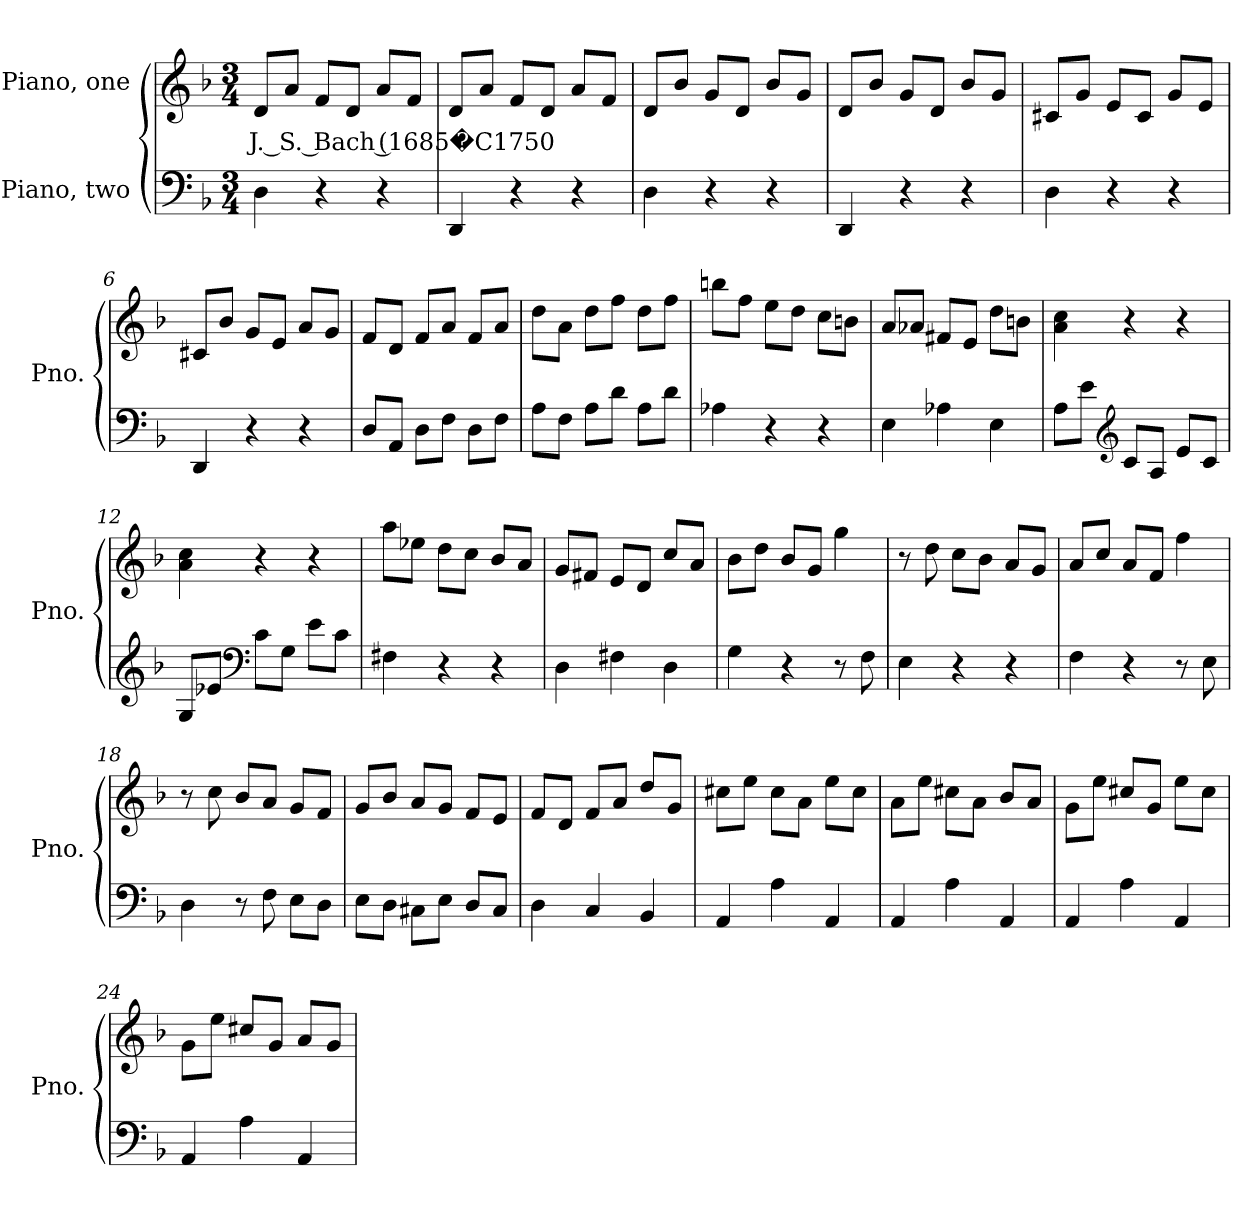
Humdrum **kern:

**kern	**kern	**text
*part2	*part1	*part1
*staff2	*staff1	*staff1
*I"Piano, two	*I"Piano, one	*
*I'Pno.	*I'Pno.	*
*clefF4	*clefG2	*
*k[b-]	*k[b-]	*
*M3/4	*M3/4	*
*MM140	*MM140	*
=1	=1	=1
!	!	!LO:LY:b
4D\	8d/L	J. S. Bach (1685�C1750
.	8a/J	.
4r	8f/L	.
.	8d/J	.
4r	8a/L	.
.	8f/J	.
=2	=2	=2
4DD/	8d/L	.
.	8a/J	.
4r	8f/L	.
.	8d/J	.
4r	8a/L	.
.	8f/J	.
=3	=3	=3
4D\	8d/L	.
.	8b-/J	.
4r	8g/L	.
.	8d/J	.
4r	8b-/L	.
.	8g/J	.
=4	=4	=4
4DD/	8d/L	.
.	8b-/J	.
4r	8g/L	.
.	8d/J	.
4r	8b-/L	.
.	8g/J	.
!!LO:LB:g=z
=5	=5	=5
4D\	8c#X/L	.
.	8g/J	.
4r	8e/L	.
.	8c#/J	.
4r	8g/L	.
.	8e/J	.
=6	=6	=6
4DD/	8c#X/L	.
.	8b-/J	.
4r	8g/L	.
.	8e/J	.
4r	8a/L	.
.	8g/J	.
=7	=7	=7
8D/L	8f/L	.
8AA/J	8d/J	.
8D\L	8f/L	.
8F\J	8a/J	.
8D\L	8f/L	.
8F\J	8a/J	.
=8	=8	=8
8A\L	8dd\L	.
8F\J	8a\J	.
8A\L	8dd\L	.
8d\J	8ff\J	.
8A\L	8dd\L	.
8d\J	8ff\J	.
=9	=9	=9
4A-X\	8bbn\L	.
.	8ff\J	.
4r	8ee\L	.
.	8dd\J	.
4r	8cc\L	.
.	8bn\J	.
=10	=10	=10
4E\	8a/L	.
.	8a-X/J	.
4A-X\	8f#X/L	.
.	8e/J	.
4E\	8dd\L	.
.	8bn\J	.
!!LO:LB:g=z
=11	=11	=11
8A\L	4a\ 4cc\	.
8e\J	.	.
*clefG2	*	*
8c/L	4r	.
8A/J	.	.
8e/L	4r	.
8c/J	.	.
=12	=12	=12
8G/L	4a\ 4cc\	.
8e-X/J	.	.
*clefF4	*	*
8c\L	4r	.
8G\J	.	.
8e-\L	4r	.
8c\J	.	.
=13	=13	=13
4F#X\	8aa\L	.
.	8ee-X\J	.
4r	8dd\L	.
.	8cc\J	.
4r	8b-/L	.
.	8a/J	.
=14	=14	=14
4D\	8g/L	.
.	8f#X/J	.
4F#X\	8e/L	.
.	8d/J	.
4D\	8cc/L	.
.	8a/J	.
=15	=15	=15
4G\	8b-\L	.
.	8dd\J	.
4r	8b-/L	.
.	8g/J	.
8r	4gg\	.
8F\	.	.
!!LO:LB:g=z
=16	=16	=16
4E\	8r	.
.	8dd\	.
4r	8cc\L	.
.	8b-\J	.
4r	8a/L	.
.	8g/J	.
=17	=17	=17
4F\	8a/L	.
.	8cc/J	.
4r	8a/L	.
.	8f/J	.
8r	4ff\	.
8E\	.	.
=18	=18	=18
4D\	8r	.
.	8cc\	.
8r	8b-/L	.
8F\	8a/J	.
8E\L	8g/L	.
8D\J	8f/J	.
=19	=19	=19
8E\L	8g/L	.
8D\J	8b-/J	.
8C#X\L	8a/L	.
8E\J	8g/J	.
8D/L	8f/L	.
8C#/J	8e/J	.
=20	=20	=20
4D\	8f/L	.
.	8d/J	.
4C/	8f/L	.
.	8a/J	.
4BB-/	8dd/L	.
.	8g/J	.
=21	=21	=21
4AA/	8cc#X\L	.
.	8ee\J	.
4A\	8cc#\L	.
.	8a\J	.
4AA/	8ee\L	.
.	8cc#\J	.
!!LO:LB:g=z
=22	=22	=22
4AA/	8a\L	.
.	8ee\J	.
4A\	8cc#X\L	.
.	8a\J	.
4AA/	8b-/L	.
.	8a/J	.
=23	=23	=23
4AA/	8g\L	.
.	8ee\J	.
4A\	8cc#X/L	.
.	8g/J	.
4AA/	8ee\L	.
.	8cc#\J	.
=24	=24	=24
4AA/	8g\L	.
.	8ee\J	.
4A\	8cc#X/L	.
.	8g/J	.
4AA/	8a/L	.
.	8g/J	.
=	=	=
*-	*-	*-
